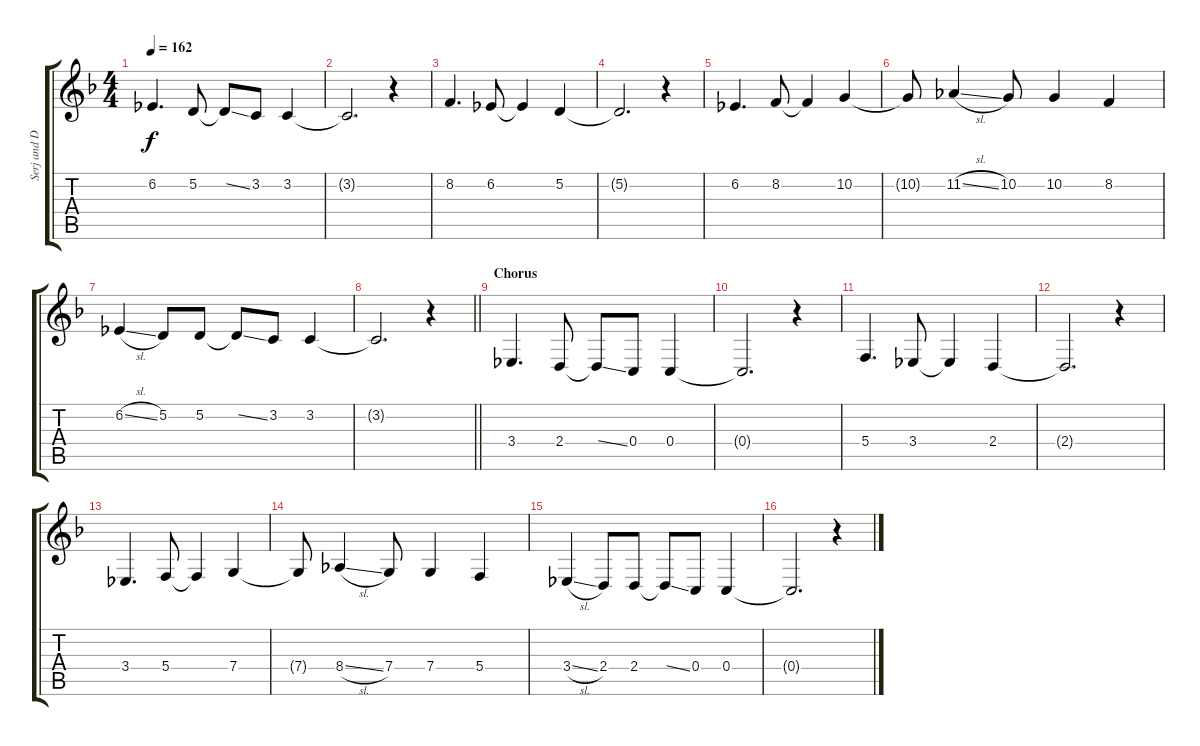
\track ("Serj and Daron - Vocals" "Serj and D") {instrument oboe}
\staff {score tabs}
\tuning (D4 A3 F3 C3 G2 C2) {hide}
\ts (4 4)
\tempo 162
\clef g2
\ks dminor
6.2.4{d dy f} 5.2.8 5.2{ss t}.8 3.2.8 3.2.4 |
3.2{t}.2{d} r.4 |
8.2.4{d} 6.2.8 6.2{t}.4 5.2.4 |
5.2{t}.2{d} r.4 |
6.2.4{d} 8.2.8 8.2{t}.4 10.2.4 |
10.2{t}.8 11.2{sl}.4 10.2.8 10.2.4 8.2.4 |
6.2{sl}.4 5.2.8 5.2.8 5.2{ss t}.8 3.2.8 3.2.4 |
\barLineRight lightlight
3.2{t}.2{d} r.4 |
\section ("" "Chorus")
3.4.4{d} 2.4.8 2.4{ss t}.8 0.4.8 0.4.4 |
0.4{t}.2{d} r.4 |
5.4.4{d} 3.4.8 3.4{t}.4 2.4.4 |
2.4{t}.2{d} r.4 |
3.4.4{d} 5.4.8 5.4{t}.4 7.4.4 |
7.4{t}.8 8.4{sl}.4 7.4.8 7.4.4 5.4.4 |
3.4{sl}.4 2.4.8 2.4.8 2.4{ss t}.8 0.4.8 0.4.4 |
0.4{t}.2{d} r.4
